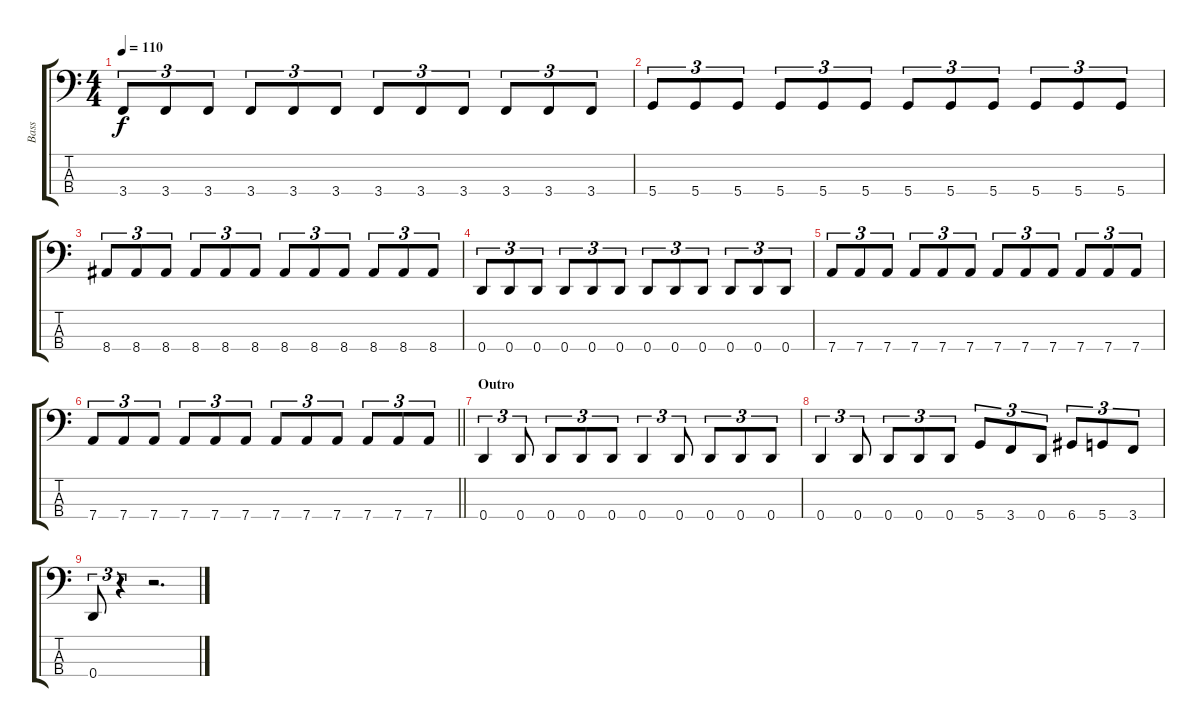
\track ("Bass" "Bass") {instrument electricbassfinger}
\staff {score tabs}
\tuning (G2 D2 A1 D1) {hide}
\ts (4 4)
\tempo 110
\clef f4
\ks c
3.4.8{tu (3 2) dy f} 3.4.8{tu (3 2)} 3.4.8{tu (3 2)} 3.4.8{tu (3 2)} 3.4.8{tu (3 2)} 3.4.8{tu (3 2)} 3.4.8{tu (3 2)} 3.4.8{tu (3 2)} 3.4.8{tu (3 2)} 3.4.8{tu (3 2)} 3.4.8{tu (3 2)} 3.4.8{tu (3 2)} |
5.4.8{tu (3 2)} 5.4.8{tu (3 2)} 5.4.8{tu (3 2)} 5.4.8{tu (3 2)} 5.4.8{tu (3 2)} 5.4.8{tu (3 2)} 5.4.8{tu (3 2)} 5.4.8{tu (3 2)} 5.4.8{tu (3 2)} 5.4.8{tu (3 2)} 5.4.8{tu (3 2)} 5.4.8{tu (3 2)} |
8.4.8{tu (3 2)} 8.4.8{tu (3 2)} 8.4.8{tu (3 2)} 8.4.8{tu (3 2)} 8.4.8{tu (3 2)} 8.4.8{tu (3 2)} 8.4.8{tu (3 2)} 8.4.8{tu (3 2)} 8.4.8{tu (3 2)} 8.4.8{tu (3 2)} 8.4.8{tu (3 2)} 8.4.8{tu (3 2)} |
0.4.8{tu (3 2)} 0.4.8{tu (3 2)} 0.4.8{tu (3 2)} 0.4.8{tu (3 2)} 0.4.8{tu (3 2)} 0.4.8{tu (3 2)} 0.4.8{tu (3 2)} 0.4.8{tu (3 2)} 0.4.8{tu (3 2)} 0.4.8{tu (3 2)} 0.4.8{tu (3 2)} 0.4.8{tu (3 2)} |
7.4.8{tu (3 2)} 7.4.8{tu (3 2)} 7.4.8{tu (3 2)} 7.4.8{tu (3 2)} 7.4.8{tu (3 2)} 7.4.8{tu (3 2)} 7.4.8{tu (3 2)} 7.4.8{tu (3 2)} 7.4.8{tu (3 2)} 7.4.8{tu (3 2)} 7.4.8{tu (3 2)} 7.4.8{tu (3 2)} |
\barLineRight lightlight
7.4.8{tu (3 2)} 7.4.8{tu (3 2)} 7.4.8{tu (3 2)} 7.4.8{tu (3 2)} 7.4.8{tu (3 2)} 7.4.8{tu (3 2)} 7.4.8{tu (3 2)} 7.4.8{tu (3 2)} 7.4.8{tu (3 2)} 7.4.8{tu (3 2)} 7.4.8{tu (3 2)} 7.4.8{tu (3 2)} |
\section ("" "Outro")
0.4.4{tu (3 2)} 0.4.8{tu (3 2)} 0.4.8{tu (3 2)} 0.4.8{tu (3 2)} 0.4.8{tu (3 2)} 0.4.4{tu (3 2)} 0.4.8{tu (3 2)} 0.4.8{tu (3 2)} 0.4.8{tu (3 2)} 0.4.8{tu (3 2)} |
0.4.4{tu (3 2)} 0.4.8{tu (3 2)} 0.4.8{tu (3 2)} 0.4.8{tu (3 2)} 0.4.8{tu (3 2)} 5.4.8{tu (3 2)} 3.4.8{tu (3 2)} 0.4.8{tu (3 2)} 6.4.8{tu (3 2)} 5.4.8{tu (3 2)} 3.4.8{tu (3 2)} |
0.4.8{tu (3 2)} r.4{tu (3 2)} r.2{d}
